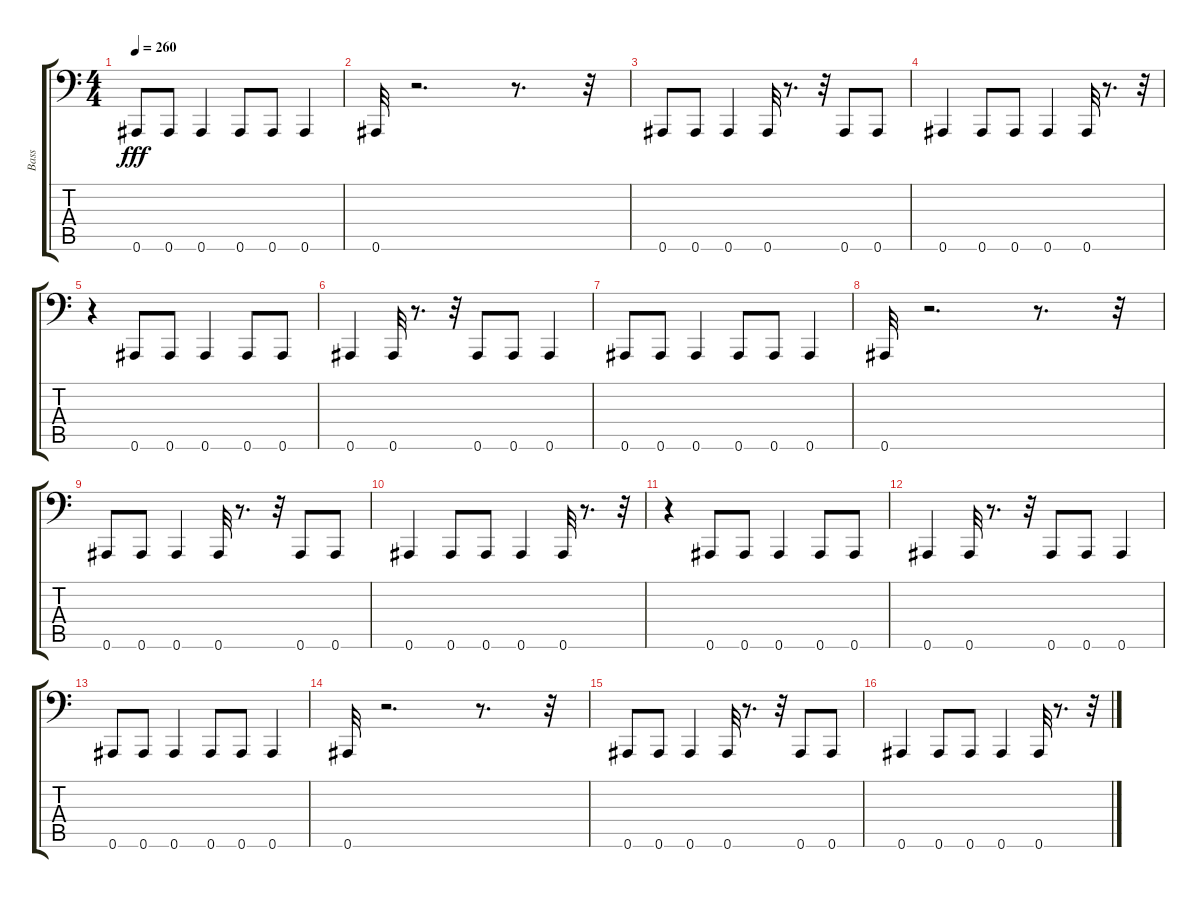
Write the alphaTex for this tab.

\track ("Bass" "Bass") {instrument electricbasspick}
\staff {score tabs}
\tuning (C3 G2 Eb2 Bb1 F1 Bb0) {hide}
\ts (4 4)
\tempo 260
\clef f4
\ks c
0.6.8{dy fff} 0.6.8 0.6.4 0.6.8 0.6.8 0.6.4 |
0.6.32 r.2{d} r.8{d} r.32 |
0.6.8 0.6.8 0.6.4 0.6.32 r.8{d} r.32 0.6.8 0.6.8 |
0.6.4 0.6.8 0.6.8 0.6.4 0.6.32 r.8{d} r.32 |
r.4 0.6.8 0.6.8 0.6.4 0.6.8 0.6.8 |
0.6.4 0.6.32 r.8{d} r.32 0.6.8 0.6.8 0.6.4 |
0.6.8 0.6.8 0.6.4 0.6.8 0.6.8 0.6.4 |
0.6.32 r.2{d} r.8{d} r.32 |
0.6.8 0.6.8 0.6.4 0.6.32 r.8{d} r.32 0.6.8 0.6.8 |
0.6.4 0.6.8 0.6.8 0.6.4 0.6.32 r.8{d} r.32 |
r.4 0.6.8 0.6.8 0.6.4 0.6.8 0.6.8 |
0.6.4 0.6.32 r.8{d} r.32 0.6.8 0.6.8 0.6.4 |
0.6.8 0.6.8 0.6.4 0.6.8 0.6.8 0.6.4 |
0.6.32 r.2{d} r.8{d} r.32 |
0.6.8 0.6.8 0.6.4 0.6.32 r.8{d} r.32 0.6.8 0.6.8 |
0.6.4 0.6.8 0.6.8 0.6.4 0.6.32 r.8{d} r.32
